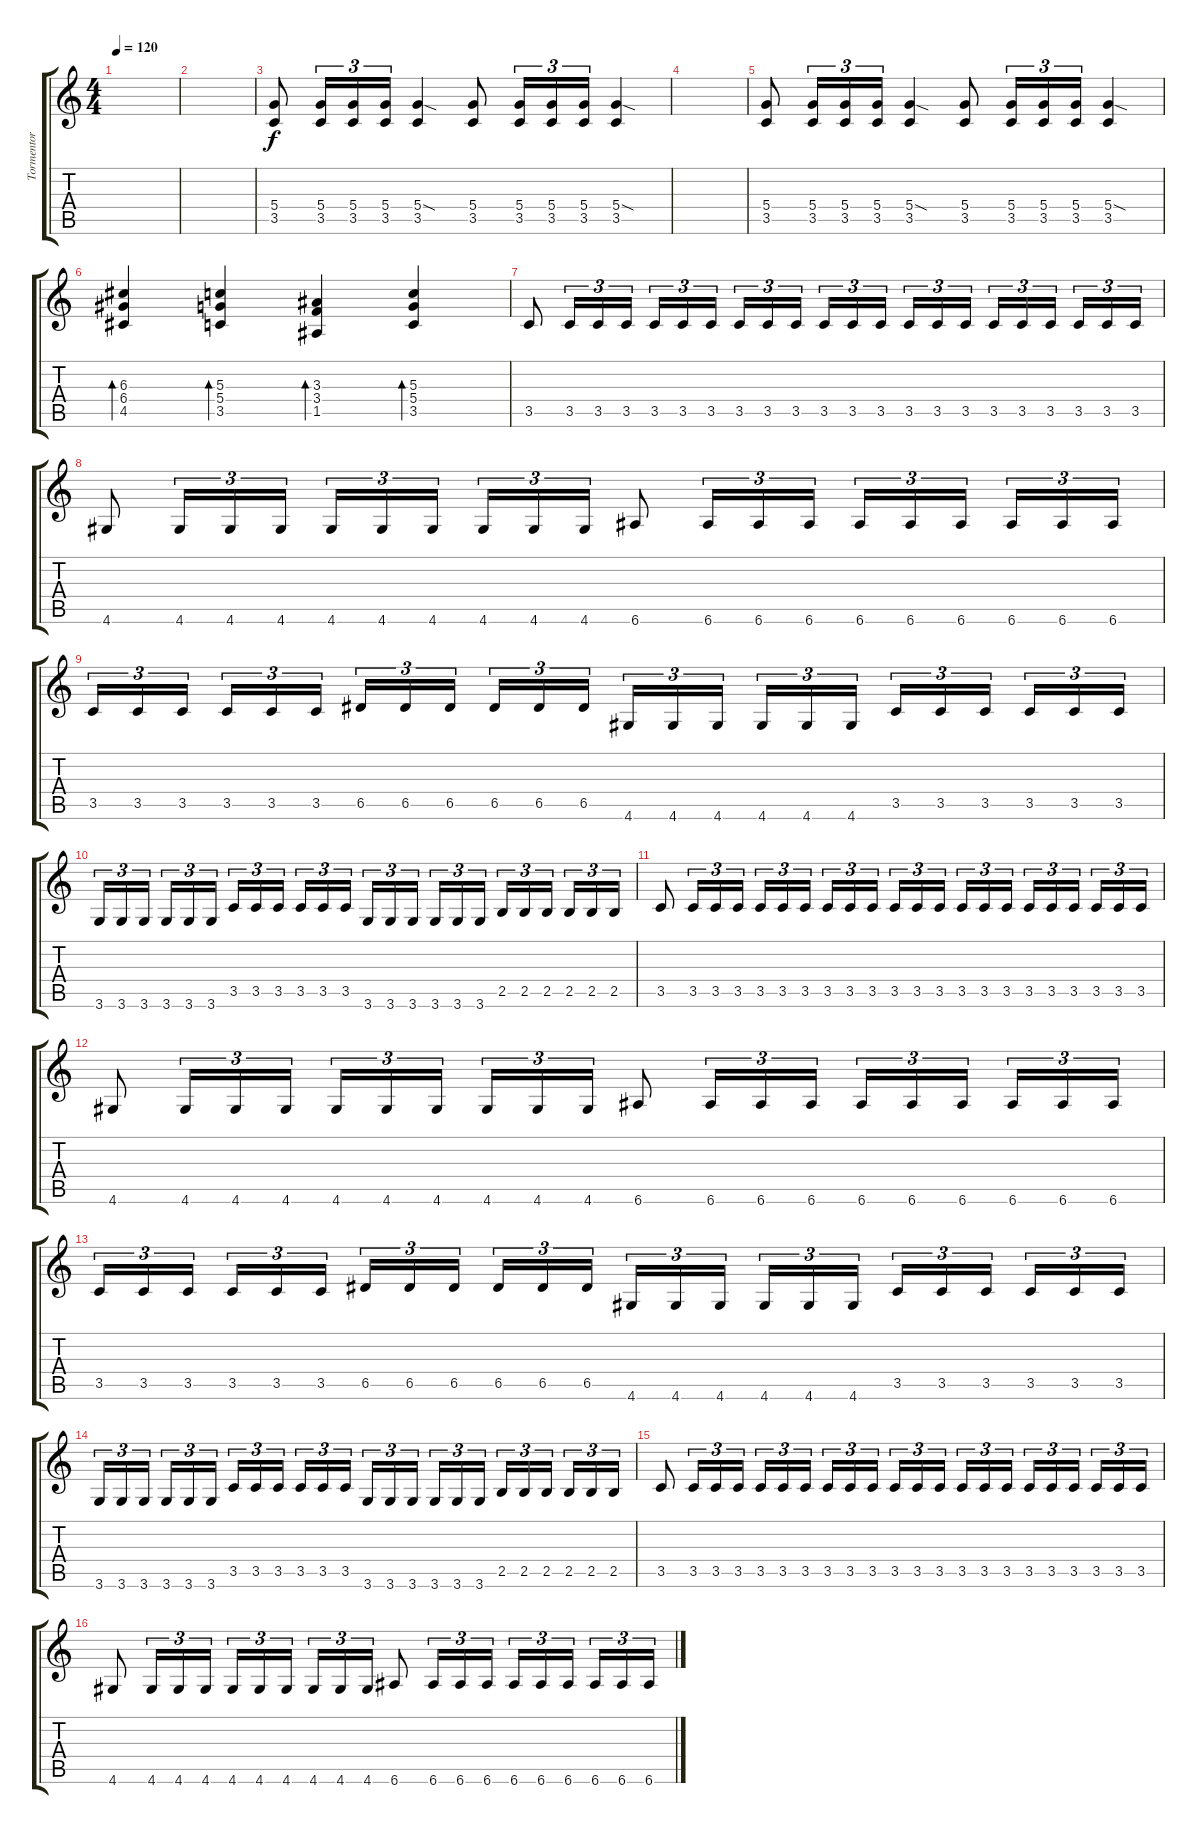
\track ("Tormentor" "Tormentor") {instrument distortionguitar}
\staff {score tabs}
\tuning (E4 B3 G3 D3 A2 E2) {hide}
\ts (4 4)
\tempo 120
\clef g2
\ks c
|
|
(5.4 3.5).8 (5.4 3.5).16{tu (3 2)} (5.4 3.5).16{tu (3 2)} (5.4 3.5).16{tu (3 2)} (5.4{sod} 3.5).4 (5.4 3.5).8 (5.4 3.5).16{tu (3 2)} (5.4 3.5).16{tu (3 2)} (5.4 3.5).16{tu (3 2)} (5.4{sod} 3.5).4 |
|
(5.4 3.5).8 (5.4 3.5).16{tu (3 2)} (5.4 3.5).16{tu (3 2)} (5.4 3.5).16{tu (3 2)} (5.4{sod} 3.5).4 (5.4 3.5).8 (5.4 3.5).16{tu (3 2)} (5.4 3.5).16{tu (3 2)} (5.4 3.5).16{tu (3 2)} (5.4{sod} 3.5).4 |
(6.3 6.4 4.5).4{bd 60} (5.3 5.4 3.5).4{bd 60} (3.3 3.4 1.5).4{bd 60} (5.3 5.4 3.5).4{bd 60} |
3.5.8 3.5.16{tu (3 2)} 3.5.16{tu (3 2)} 3.5.16{tu (3 2)} 3.5.16{tu (3 2)} 3.5.16{tu (3 2)} 3.5.16{tu (3 2) beam splitsecondary} 3.5.16{tu (3 2)} 3.5.16{tu (3 2)} 3.5.16{tu (3 2)} 3.5.16{tu (3 2)} 3.5.16{tu (3 2)} 3.5.16{tu (3 2) beam splitsecondary} 3.5.16{tu (3 2)} 3.5.16{tu (3 2)} 3.5.16{tu (3 2)} 3.5.16{tu (3 2)} 3.5.16{tu (3 2)} 3.5.16{tu (3 2) beam splitsecondary} 3.5.16{tu (3 2)} 3.5.16{tu (3 2)} 3.5.16{tu (3 2)} |
4.6.8 4.6.16{tu (3 2)} 4.6.16{tu (3 2)} 4.6.16{tu (3 2)} 4.6.16{tu (3 2)} 4.6.16{tu (3 2)} 4.6.16{tu (3 2) beam splitsecondary} 4.6.16{tu (3 2)} 4.6.16{tu (3 2)} 4.6.16{tu (3 2)} 6.6.8 6.6.16{tu (3 2)} 6.6.16{tu (3 2)} 6.6.16{tu (3 2)} 6.6.16{tu (3 2)} 6.6.16{tu (3 2)} 6.6.16{tu (3 2) beam splitsecondary} 6.6.16{tu (3 2)} 6.6.16{tu (3 2)} 6.6.16{tu (3 2)} |
3.5.16{tu (3 2)} 3.5.16{tu (3 2)} 3.5.16{tu (3 2) beam splitsecondary} 3.5.16{tu (3 2)} 3.5.16{tu (3 2)} 3.5.16{tu (3 2)} 6.5.16{tu (3 2)} 6.5.16{tu (3 2)} 6.5.16{tu (3 2) beam splitsecondary} 6.5.16{tu (3 2)} 6.5.16{tu (3 2)} 6.5.16{tu (3 2)} 4.6.16{tu (3 2)} 4.6.16{tu (3 2)} 4.6.16{tu (3 2) beam splitsecondary} 4.6.16{tu (3 2)} 4.6.16{tu (3 2)} 4.6.16{tu (3 2)} 3.5.16{tu (3 2)} 3.5.16{tu (3 2)} 3.5.16{tu (3 2) beam splitsecondary} 3.5.16{tu (3 2)} 3.5.16{tu (3 2)} 3.5.16{tu (3 2)} |
3.6.16{tu (3 2)} 3.6.16{tu (3 2)} 3.6.16{tu (3 2) beam splitsecondary} 3.6.16{tu (3 2)} 3.6.16{tu (3 2)} 3.6.16{tu (3 2)} 3.5.16{tu (3 2)} 3.5.16{tu (3 2)} 3.5.16{tu (3 2) beam splitsecondary} 3.5.16{tu (3 2)} 3.5.16{tu (3 2)} 3.5.16{tu (3 2)} 3.6.16{tu (3 2)} 3.6.16{tu (3 2)} 3.6.16{tu (3 2) beam splitsecondary} 3.6.16{tu (3 2)} 3.6.16{tu (3 2)} 3.6.16{tu (3 2)} 2.5.16{tu (3 2)} 2.5.16{tu (3 2)} 2.5.16{tu (3 2) beam splitsecondary} 2.5.16{tu (3 2)} 2.5.16{tu (3 2)} 2.5.16{tu (3 2)} |
3.5.8 3.5.16{tu (3 2)} 3.5.16{tu (3 2)} 3.5.16{tu (3 2)} 3.5.16{tu (3 2)} 3.5.16{tu (3 2)} 3.5.16{tu (3 2) beam splitsecondary} 3.5.16{tu (3 2)} 3.5.16{tu (3 2)} 3.5.16{tu (3 2)} 3.5.16{tu (3 2)} 3.5.16{tu (3 2)} 3.5.16{tu (3 2) beam splitsecondary} 3.5.16{tu (3 2)} 3.5.16{tu (3 2)} 3.5.16{tu (3 2)} 3.5.16{tu (3 2)} 3.5.16{tu (3 2)} 3.5.16{tu (3 2) beam splitsecondary} 3.5.16{tu (3 2)} 3.5.16{tu (3 2)} 3.5.16{tu (3 2)} |
4.6.8 4.6.16{tu (3 2)} 4.6.16{tu (3 2)} 4.6.16{tu (3 2)} 4.6.16{tu (3 2)} 4.6.16{tu (3 2)} 4.6.16{tu (3 2) beam splitsecondary} 4.6.16{tu (3 2)} 4.6.16{tu (3 2)} 4.6.16{tu (3 2)} 6.6.8 6.6.16{tu (3 2)} 6.6.16{tu (3 2)} 6.6.16{tu (3 2)} 6.6.16{tu (3 2)} 6.6.16{tu (3 2)} 6.6.16{tu (3 2) beam splitsecondary} 6.6.16{tu (3 2)} 6.6.16{tu (3 2)} 6.6.16{tu (3 2)} |
3.5.16{tu (3 2)} 3.5.16{tu (3 2)} 3.5.16{tu (3 2) beam splitsecondary} 3.5.16{tu (3 2)} 3.5.16{tu (3 2)} 3.5.16{tu (3 2)} 6.5.16{tu (3 2)} 6.5.16{tu (3 2)} 6.5.16{tu (3 2) beam splitsecondary} 6.5.16{tu (3 2)} 6.5.16{tu (3 2)} 6.5.16{tu (3 2)} 4.6.16{tu (3 2)} 4.6.16{tu (3 2)} 4.6.16{tu (3 2) beam splitsecondary} 4.6.16{tu (3 2)} 4.6.16{tu (3 2)} 4.6.16{tu (3 2)} 3.5.16{tu (3 2)} 3.5.16{tu (3 2)} 3.5.16{tu (3 2) beam splitsecondary} 3.5.16{tu (3 2)} 3.5.16{tu (3 2)} 3.5.16{tu (3 2)} |
3.6.16{tu (3 2)} 3.6.16{tu (3 2)} 3.6.16{tu (3 2) beam splitsecondary} 3.6.16{tu (3 2)} 3.6.16{tu (3 2)} 3.6.16{tu (3 2)} 3.5.16{tu (3 2)} 3.5.16{tu (3 2)} 3.5.16{tu (3 2) beam splitsecondary} 3.5.16{tu (3 2)} 3.5.16{tu (3 2)} 3.5.16{tu (3 2)} 3.6.16{tu (3 2)} 3.6.16{tu (3 2)} 3.6.16{tu (3 2) beam splitsecondary} 3.6.16{tu (3 2)} 3.6.16{tu (3 2)} 3.6.16{tu (3 2)} 2.5.16{tu (3 2)} 2.5.16{tu (3 2)} 2.5.16{tu (3 2) beam splitsecondary} 2.5.16{tu (3 2)} 2.5.16{tu (3 2)} 2.5.16{tu (3 2)} |
3.5.8 3.5.16{tu (3 2)} 3.5.16{tu (3 2)} 3.5.16{tu (3 2)} 3.5.16{tu (3 2)} 3.5.16{tu (3 2)} 3.5.16{tu (3 2) beam splitsecondary} 3.5.16{tu (3 2)} 3.5.16{tu (3 2)} 3.5.16{tu (3 2)} 3.5.16{tu (3 2)} 3.5.16{tu (3 2)} 3.5.16{tu (3 2) beam splitsecondary} 3.5.16{tu (3 2)} 3.5.16{tu (3 2)} 3.5.16{tu (3 2)} 3.5.16{tu (3 2)} 3.5.16{tu (3 2)} 3.5.16{tu (3 2) beam splitsecondary} 3.5.16{tu (3 2)} 3.5.16{tu (3 2)} 3.5.16{tu (3 2)} |
4.6.8 4.6.16{tu (3 2)} 4.6.16{tu (3 2)} 4.6.16{tu (3 2)} 4.6.16{tu (3 2)} 4.6.16{tu (3 2)} 4.6.16{tu (3 2) beam splitsecondary} 4.6.16{tu (3 2)} 4.6.16{tu (3 2)} 4.6.16{tu (3 2)} 6.6.8 6.6.16{tu (3 2)} 6.6.16{tu (3 2)} 6.6.16{tu (3 2)} 6.6.16{tu (3 2)} 6.6.16{tu (3 2)} 6.6.16{tu (3 2) beam splitsecondary} 6.6.16{tu (3 2)} 6.6.16{tu (3 2)} 6.6.16{tu (3 2)}
